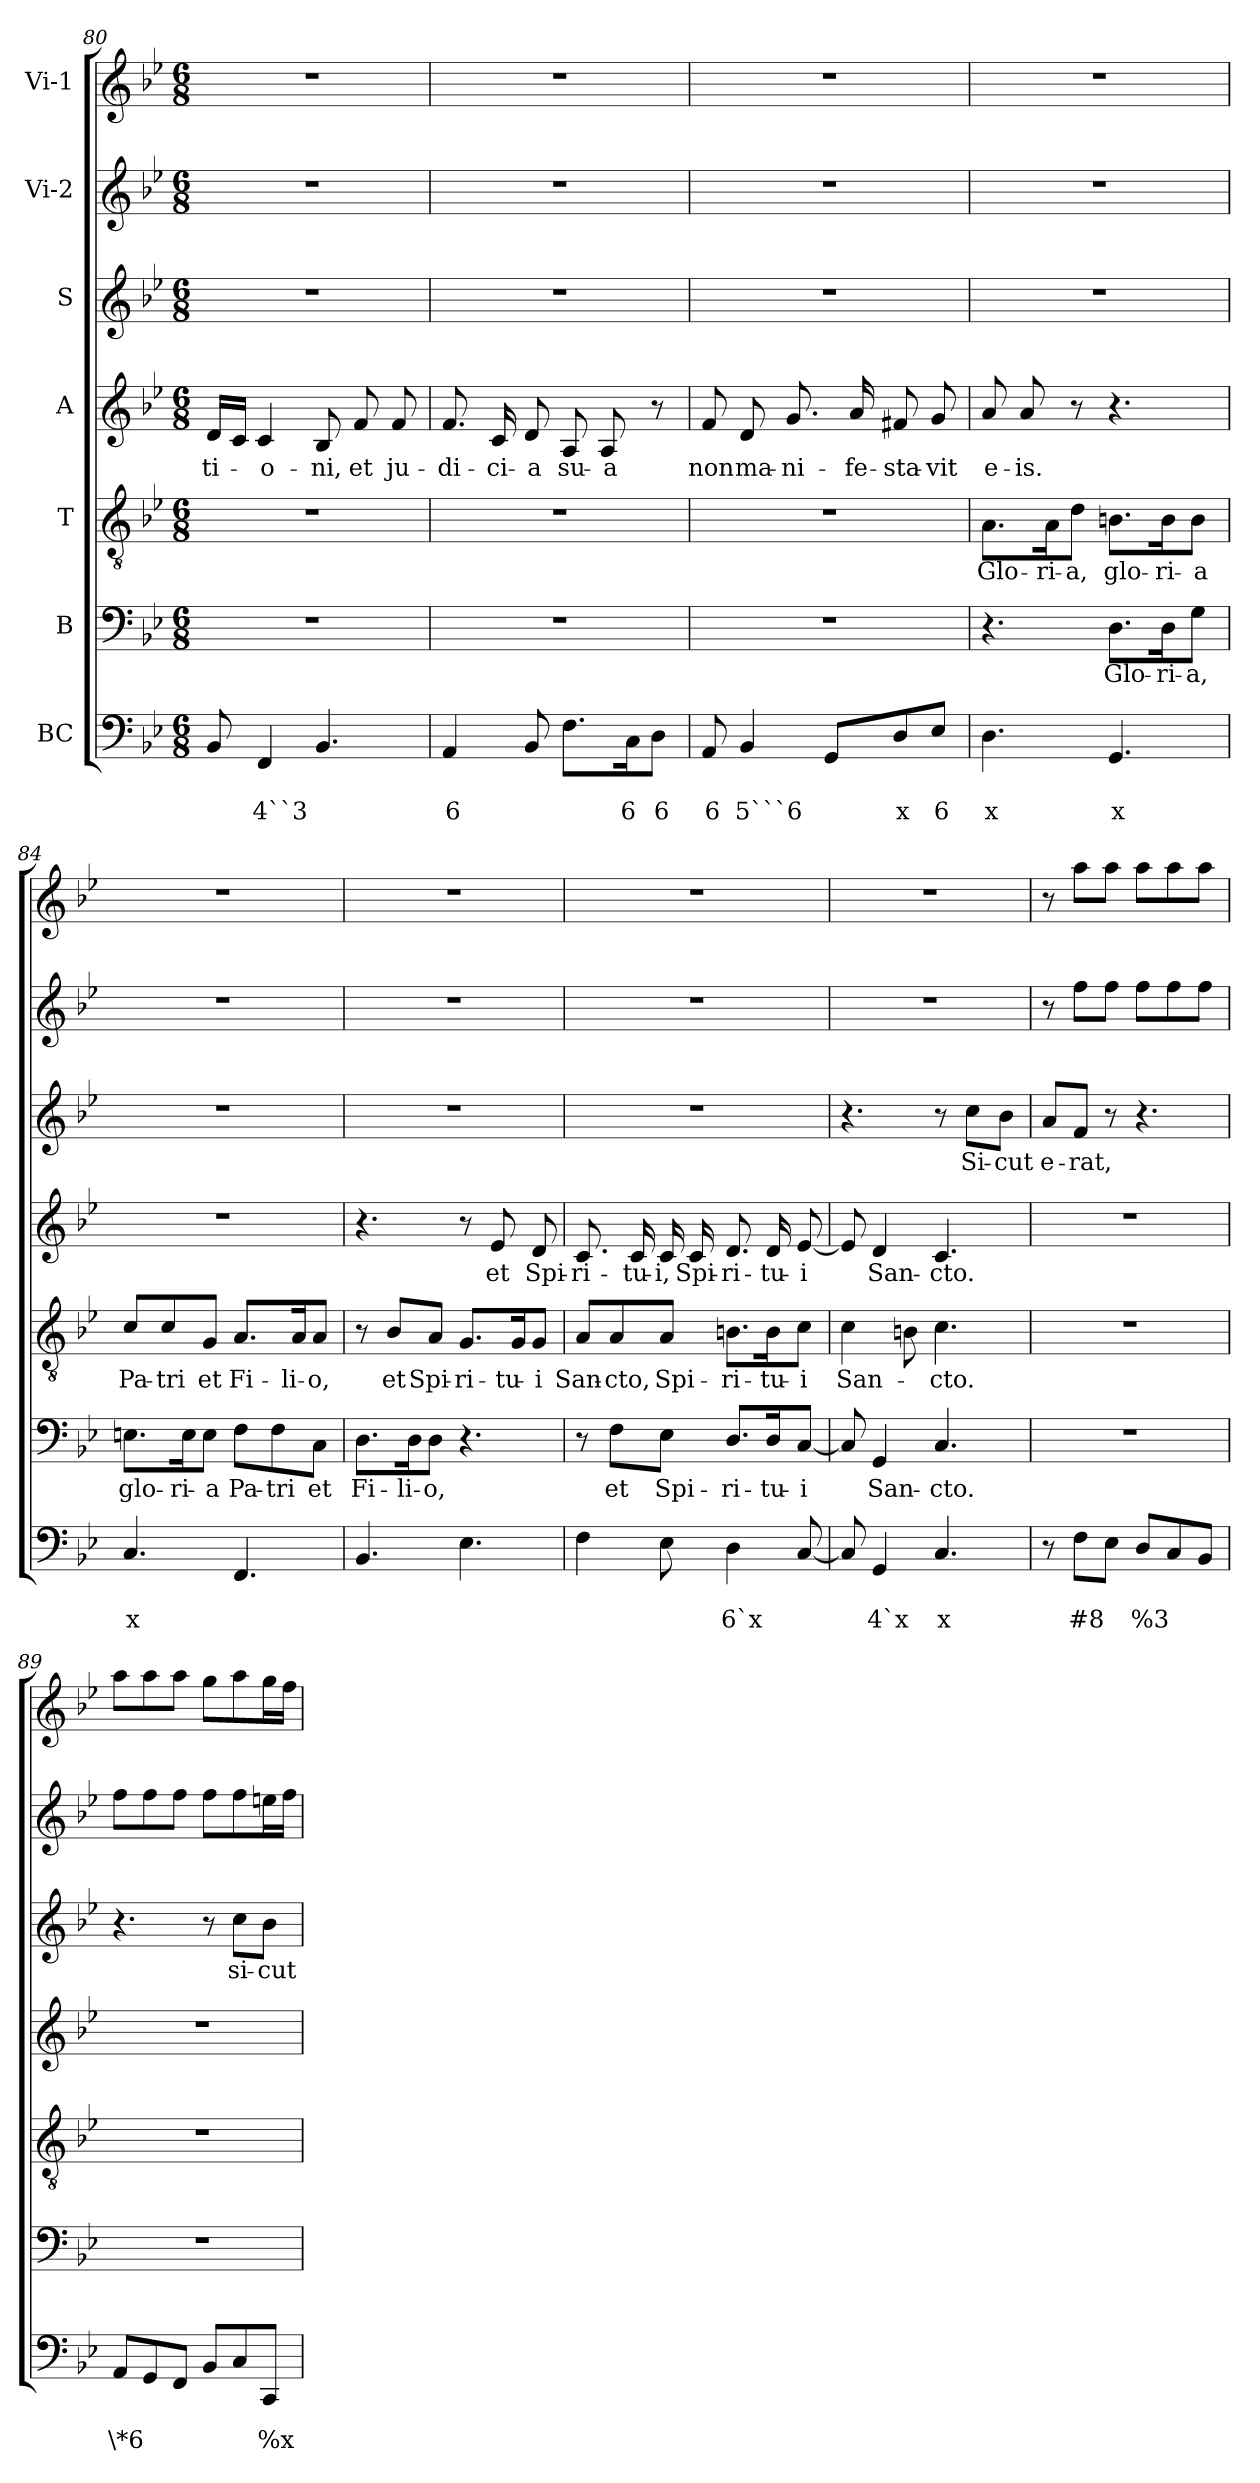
**kern	**text	**text	**kern	**text	**kern	**text	**kern	**text	**kern	**text	**kern	**kern
*part7	*part7	*part7	*part6	*part6	*part5	*part5	*part4	*part4	*part3	*part3	*part2	*part1
*staff7	*staff7	*staff7	*staff6	*staff6	*staff5	*staff5	*staff4	*staff4	*staff3	*staff3	*staff2	*staff1
*I"BC	*	*	*I"B	*	*I"T	*	*I"A	*	*I"S	*	*I"Vi-2	*I"Vi-1
*clefF4	*	*	*clefF4	*	*clefGv2	*	*clefG2	*	*clefG2	*	*clefG2	*clefG2
*k[b-e-]	*	*	*k[b-e-]	*	*k[b-e-]	*	*k[b-e-]	*	*k[b-e-]	*	*k[b-e-]	*k[b-e-]
*B-:	*	*	*B-:	*	*B-:	*	*B-:	*	*B-:	*	*B-:	*B-:
*M6/8	*	*	*M6/8	*	*M6/8	*	*M6/8	*	*M6/8	*	*M6/8	*M6/8
=80	=80	=80	=80	=80	=80	=80	=80	=80	=80	=80	=80	=80
!	!	!	!	!	!	!	!	!LO:LY:b	!	!	!	!
8BB-/	.	.	2.r	.	2.r	.	16d/LL	-ti-	2.r	.	2.r	2.r
.	.	.	.	.	.	.	16c/JJ	.	.	.	.	.
!	!	!LO:LY:b	!	!	!	!	!	!LO:LY:b	!	!	!	!
4FF/	.	4``3	.	.	.	.	4c/	-o-	.	.	.	.
!	!	!	!	!	!	!	!	!LO:LY:b	!	!	!	!
4.BB-/	.	.	.	.	.	.	8B-/	-ni,	.	.	.	.
!	!	!	!	!	!	!	!	!LO:LY:b	!	!	!	!
.	.	.	.	.	.	.	8f/	et	.	.	.	.
!	!	!	!	!	!	!	!	!LO:LY:b	!	!	!	!
.	.	.	.	.	.	.	8f/	ju-	.	.	.	.
=81	=81	=81	=81	=81	=81	=81	=81	=81	=81	=81	=81	=81
!	!	!LO:LY:b	!	!	!	!	!	!LO:LY:b	!	!	!	!
4AA/	.	6	2.r	.	2.r	.	8.f/	-di-	2.r	.	2.r	2.r
!	!	!	!	!	!	!	!	!LO:LY:b	!	!	!	!
.	.	.	.	.	.	.	16c/	-ci-	.	.	.	.
!	!	!	!	!	!	!	!	!LO:LY:b	!	!	!	!
8BB-/	.	.	.	.	.	.	8d/	-a	.	.	.	.
!	!	!	!	!	!	!	!	!LO:LY:b	!	!	!	!
8.F\L	.	.	.	.	.	.	8A/	su-	.	.	.	.
!	!	!	!	!	!	!	!	!LO:LY:b	!	!	!	!
.	.	.	.	.	.	.	8A/	-a	.	.	.	.
!	!	!LO:LY:b	!	!	!	!	!	!	!	!	!	!
16C\k	.	6	.	.	.	.	.	.	.	.	.	.
!	!	!LO:LY:b	!	!	!	!	!	!	!	!	!	!
8D\J	.	6	.	.	.	.	8r	.	.	.	.	.
=82	=82	=82	=82	=82	=82	=82	=82	=82	=82	=82	=82	=82
!	!	!LO:LY:b	!	!	!	!	!	!LO:LY:b	!	!	!	!
8AA/	.	6	2.r	.	2.r	.	8f/	non	2.r	.	2.r	2.r
!	!	!LO:LY:b	!	!	!	!	!	!LO:LY:b	!	!	!	!
4BB-/	.	5```6	.	.	.	.	8d/	ma-	.	.	.	.
!	!	!	!	!	!	!	!	!LO:LY:b	!	!	!	!
.	.	.	.	.	.	.	8.g/	-ni-	.	.	.	.
8GG/L	.	.	.	.	.	.	.	.	.	.	.	.
!	!	!	!	!	!	!	!	!LO:LY:b	!	!	!	!
.	.	.	.	.	.	.	16a/	-fe-	.	.	.	.
!	!	!LO:LY:b	!	!	!	!	!	!LO:LY:b	!	!	!	!
8D/	.	x	.	.	.	.	8f#X/	-sta-	.	.	.	.
!	!	!LO:LY:b	!	!	!	!	!	!LO:LY:b	!	!	!	!
8E-/J	.	6	.	.	.	.	8g/	-vit	.	.	.	.
=83	=83	=83	=83	=83	=83	=83	=83	=83	=83	=83	=83	=83
!	!	!LO:LY:b	!	!	!	!LO:LY:b	!	!LO:LY:b	!	!	!	!
4.D\	.	x	4.r	.	8.A\L	Glo-	8a/	e-	2.r	.	2.r	2.r
!	!	!	!	!	!	!	!	!LO:LY:b	!	!	!	!
.	.	.	.	.	.	.	8a/	-is.	.	.	.	.
!	!	!	!	!	!	!LO:LY:b	!	!	!	!	!	!
.	.	.	.	.	16A\K	-ri-	.	.	.	.	.	.
!	!	!	!	!	!	!LO:LY:b	!	!	!	!	!	!
.	.	.	.	.	8d\J	-a,	8r	.	.	.	.	.
!	!	!LO:LY:b	!	!LO:LY:b	!	!LO:LY:b	!	!	!	!	!	!
4.GG/	.	x	8.D\L	Glo-	8.Bn\L	glo-	4.r	.	.	.	.	.
!	!	!	!	!LO:LY:b	!	!LO:LY:b	!	!	!	!	!	!
.	.	.	16D\K	-ri-	16B\K	-ri-	.	.	.	.	.	.
!	!	!	!	!LO:LY:b	!	!LO:LY:b	!	!	!	!	!	!
.	.	.	8G\J	-a,	8B\J	-a	.	.	.	.	.	.
!!LO:LB:g=z
=84	=84	=84	=84	=84	=84	=84	=84	=84	=84	=84	=84	=84
!	!	!LO:LY:b	!	!LO:LY:b	!	!LO:LY:b	!	!	!	!	!	!
4.C/	.	x	8.En\L	glo-	8c/L	Pa-	2.r	.	2.r	.	2.r	2.r
!	!	!	!	!	!	!LO:LY:b	!	!	!	!	!	!
.	.	.	.	.	8c/	-tri	.	.	.	.	.	.
!	!	!	!	!LO:LY:b	!	!	!	!	!	!	!	!
.	.	.	16E\K	-ri-	.	.	.	.	.	.	.	.
!	!	!	!	!LO:LY:b	!	!LO:LY:b	!	!	!	!	!	!
.	.	.	8E\J	-a	8G/J	et	.	.	.	.	.	.
!	!	!	!	!LO:LY:b	!	!LO:LY:b	!	!	!	!	!	!
4.FF/	.	.	8F\L	Pa-	8.A/L	Fi-	.	.	.	.	.	.
!	!	!	!	!LO:LY:b	!	!	!	!	!	!	!	!
.	.	.	8F\	-tri	.	.	.	.	.	.	.	.
!	!	!	!	!	!	!LO:LY:b	!	!	!	!	!	!
.	.	.	.	.	16A/K	-li-	.	.	.	.	.	.
!	!	!	!	!LO:LY:b	!	!LO:LY:b	!	!	!	!	!	!
.	.	.	8C\J	et	8A/J	-o,	.	.	.	.	.	.
=85	=85	=85	=85	=85	=85	=85	=85	=85	=85	=85	=85	=85
!	!	!	!	!LO:LY:b	!	!	!	!	!	!	!	!
4.BB-/	.	.	8.D\L	Fi-	8r	.	4.r	.	2.r	.	2.r	2.r
!	!	!	!	!	!	!LO:LY:b	!	!	!	!	!	!
.	.	.	.	.	8B-/L	et	.	.	.	.	.	.
!	!	!	!	!LO:LY:b	!	!	!	!	!	!	!	!
.	.	.	16D\K	-li-	.	.	.	.	.	.	.	.
!	!	!	!	!LO:LY:b	!	!LO:LY:b	!	!	!	!	!	!
.	.	.	8D\J	-o,	8A/J	Spi-	.	.	.	.	.	.
!	!	!	!	!	!	!LO:LY:b	!	!	!	!	!	!
4.E-\	.	.	4.r	.	8.G/L	-ri-	8r	.	.	.	.	.
!	!	!	!	!	!	!	!	!LO:LY:b	!	!	!	!
.	.	.	.	.	.	.	8e-/	et	.	.	.	.
!	!	!	!	!	!	!LO:LY:b	!	!	!	!	!	!
.	.	.	.	.	16G/K	-tu-	.	.	.	.	.	.
!	!	!	!	!	!	!LO:LY:b	!	!LO:LY:b	!	!	!	!
.	.	.	.	.	8G/J	-i	8d/	Spi-	.	.	.	.
=86	=86	=86	=86	=86	=86	=86	=86	=86	=86	=86	=86	=86
!	!	!	!	!	!	!LO:LY:b	!	!LO:LY:b	!	!	!	!
4F\	.	.	8r	.	8A/L	San-	8.c/	-ri-	2.r	.	2.r	2.r
!	!	!	!	!LO:LY:b	!	!LO:LY:b	!	!	!	!	!	!
.	.	.	8F\L	et	8A/	-cto,	.	.	.	.	.	.
!	!	!	!	!	!	!	!	!LO:LY:b	!	!	!	!
.	.	.	.	.	.	.	16c/	-tu-	.	.	.	.
!	!	!	!	!LO:LY:b	!	!LO:LY:b	!	!LO:LY:b	!	!	!	!
8E-\	.	.	8E-\J	Spi-	8A/J	Spi-	16c/	-i,	.	.	.	.
!	!	!	!	!	!	!	!	!LO:LY:b	!	!	!	!
.	.	.	.	.	.	.	16c/	Spi-	.	.	.	.
!	!	!LO:LY:b	!	!LO:LY:b	!	!LO:LY:b	!	!LO:LY:b	!	!	!	!
4D\	.	6`x	8.D/L	-ri-	8.Bn\L	-ri-	8.d/	-ri-	.	.	.	.
!	!	!	!	!LO:LY:b	!	!LO:LY:b	!	!LO:LY:b	!	!	!	!
.	.	.	16D/K	-tu-	16B\K	-tu-	16d/	-tu-	.	.	.	.
!	!	!	!	!LO:LY:b	!	!LO:LY:b	!	!LO:LY:b	!	!	!	!
[8C/	.	.	[8C/J	-i	8c\J	-i	[8e-/	-i	.	.	.	.
=87	=87	=87	=87	=87	=87	=87	=87	=87	=87	=87	=87	=87
!	!	!	!	!	!	!LO:LY:b	!	!	!	!	!	!
8C/]	.	.	8C/]	.	4c\	San-	8e-/]	.	4.r	.	2.r	2.r
!	!	!LO:LY:b	!	!LO:LY:b	!	!	!	!LO:LY:b	!	!	!	!
4GG/	.	4`x	4GG/	San-	.	.	4d/	San-	.	.	.	.
.	.	.	.	.	8Bn\	.	.	.	.	.	.	.
!	!	!LO:LY:b	!	!LO:LY:b	!	!LO:LY:b	!	!LO:LY:b	!	!	!	!
4.C/	.	x	4.C/	-cto.	4.c\	-cto.	4.c/	-cto.	8r	.	.	.
!	!	!	!	!	!	!	!	!	!	!LO:LY:b	!	!
.	.	.	.	.	.	.	.	.	8cc\L	Si-	.	.
!	!	!	!	!	!	!	!	!	!	!LO:LY:b	!	!
.	.	.	.	.	.	.	.	.	8b-\J	-cut	.	.
=88	=88	=88	=88	=88	=88	=88	=88	=88	=88	=88	=88	=88
!	!	!	!	!	!	!	!	!	!	!LO:LY:b	!	!
8r	.	.	2.r	.	2.r	.	2.r	.	8a/L	e-	8r	8r
!	!	!LO:LY:b	!	!	!	!	!	!	!	!LO:LY:b	!	!
8F\L	.	#8	.	.	.	.	.	.	8f/J	-rat,	8ff\L	8aa\L
8E-\J	.	.	.	.	.	.	.	.	8r	.	8ff\J	8aa\J
!	!	!LO:LY:b	!	!	!	!	!	!	!	!	!	!
8D/L	.	%3	.	.	.	.	.	.	4.r	.	8ff\L	8aa\L
8C/	.	.	.	.	.	.	.	.	.	.	8ff\	8aa\
8BB-/J	.	.	.	.	.	.	.	.	.	.	8ff\J	8aa\J
!!LO:PB:g=z
=89	=89	=89	=89	=89	=89	=89	=89	=89	=89	=89	=89	=89
!	!	!LO:LY:b	!	!	!	!	!	!	!	!	!	!
8AA/L	.	\*6	2.r	.	2.r	.	2.r	.	4.r	.	8ff\L	8aa\L
8GG/	.	.	.	.	.	.	.	.	.	.	8ff\	8aa\
8FF/J	.	.	.	.	.	.	.	.	.	.	8ff\J	8aa\J
8BB-/L	.	.	.	.	.	.	.	.	8r	.	8ff\L	8gg\L
!	!	!	!	!	!	!	!	!	!	!LO:LY:b	!	!
8C/	.	.	.	.	.	.	.	.	8cc\L	si-	8ff\	8aa\
!	!	!LO:LY:b	!	!	!	!	!	!	!	!LO:LY:b	!	!
8CC/J	.	%x	.	.	.	.	.	.	8b-\J	-cut	16een\L	16gg\L
.	.	.	.	.	.	.	.	.	.	.	16ff\JJ	16ff\JJ
=	=	=	=	=	=	=	=	=	=	=	=	=
*-	*-	*-	*-	*-	*-	*-	*-	*-	*-	*-	*-	*-
